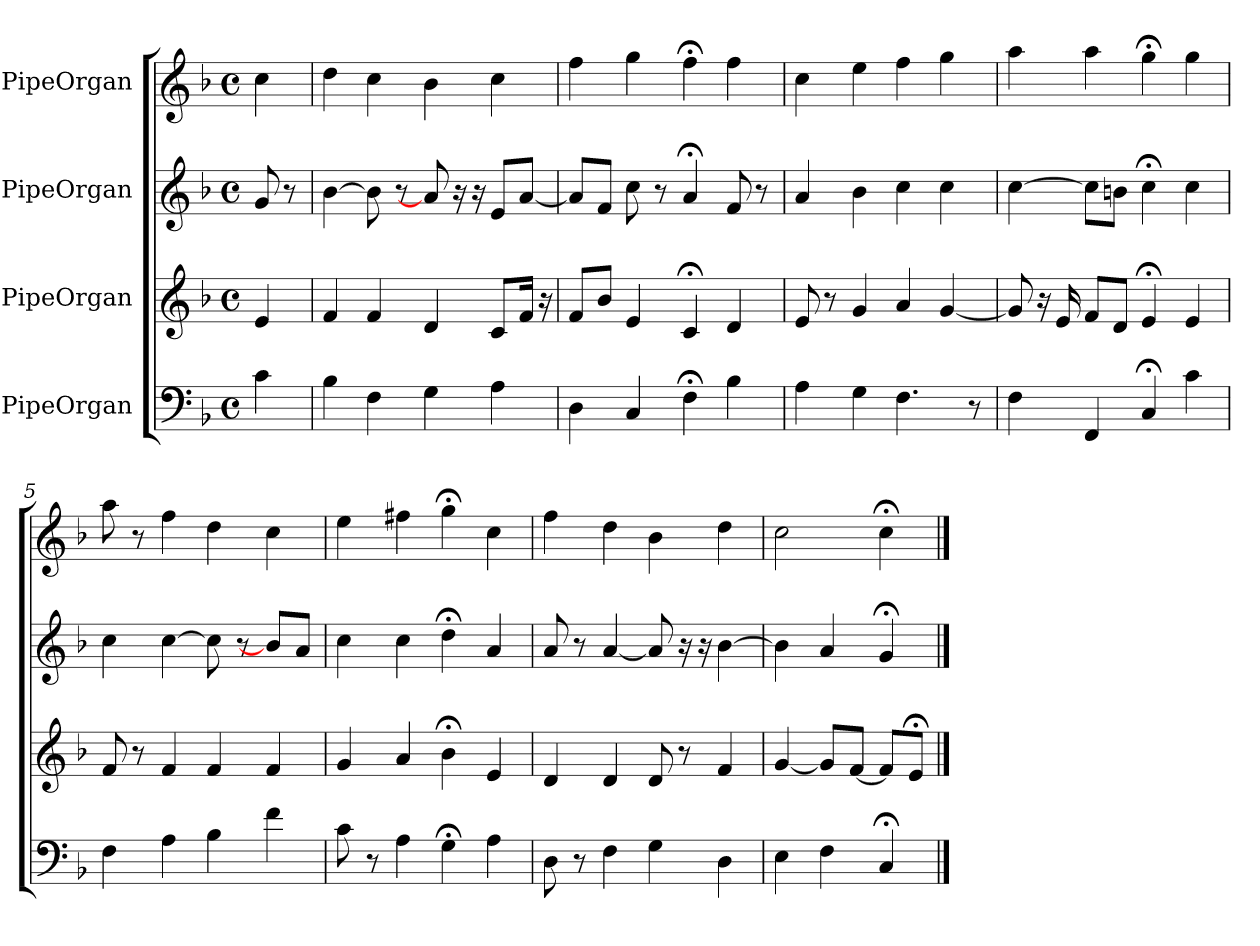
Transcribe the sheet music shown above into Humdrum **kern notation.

**kern	**kern	**kern	**kern
*part4	*part3	*part2	*part1
*staff4	*staff3	*staff2	*staff1
*I"PipeOrgan	*I"PipeOrgan	*I"PipeOrgan	*I"PipeOrgan
*k[b-]	*k[b-]	*k[b-]	*k[b-]
*M4/4	*M4/4	*M4/4	*M4/4
*met(c)	*met(c)	*met(c)	*met(c)
*MM60	*MM60	*MM60	*MM60
=	=	=	=
4c	4e	8g	4cc
.	.	8r	.
=1	=1	=1	=1
4B-	4f	[4b-	4dd
4F	4f	8b-]	4cc
.	.	8r	.
4G	4d	8a]	4b-
.	.	16r	.
.	.	16r	.
4A	8cL	8eL	4cc
.	16fJk	[8aJ	.
.	16r	.	.
=2	=2	=2	=2
4D	8fL	8aL]	4ff
.	8b-J	8fJ	.
4C	4e	8cc	4gg
.	.	8r	.
4F;<	4c;<	4a;<	4ff;<
4B-	4d	8f	4ff
.	.	8r	.
=3	=3	=3	=3
4A	8e	4a	4cc
.	8r	.	.
4G	4g	4b-	4ee
4.F	4a	4cc	4ff
.	[4g	4cc	4gg
8r	.	.	.
=4	=4	=4	=4
4F	8g]	[4cc	4aa
.	16r	.	.
.	16e	.	.
4FF	8fL	8ccL]	4aa
.	8dJ	8bnJ	.
4C;<	4e;<	4cc;<	4gg;<
4c	4e	4cc	4gg
=5	=5	=5	=5
4F	8f	4cc	8aa
.	8r	.	8r
4A	4f	[4cc	4ff
4B-	4f	8cc]	4dd
.	.	8r	.
4f	4f	8b-L]	4cc
.	.	8aJ	.
=6	=6	=6	=6
8c	4g	4cc	4ee
8r	.	.	.
4A	4a	4cc	4ff#X
4G;<	4b-;<	4dd;<	4gg;<
4A	4e	4a	4cc
=7	=7	=7	=7
8D	4d	8a	4ff
8r	.	8r	.
4F	4d	[4a	4dd
4G	8d	8a]	4b-
.	8r	16r	.
.	.	16r	.
4D	4f	[4b-	4dd
=8	=8	=8	=8
4E	[4g	4b-]	2cc
4F	8gL]	4a	.
.	[8fJ	.	.
4C;<	8fL]	4g;<	4cc;<
.	8e;<J	.	.
==	==	==	==
*-	*-	*-	*-
